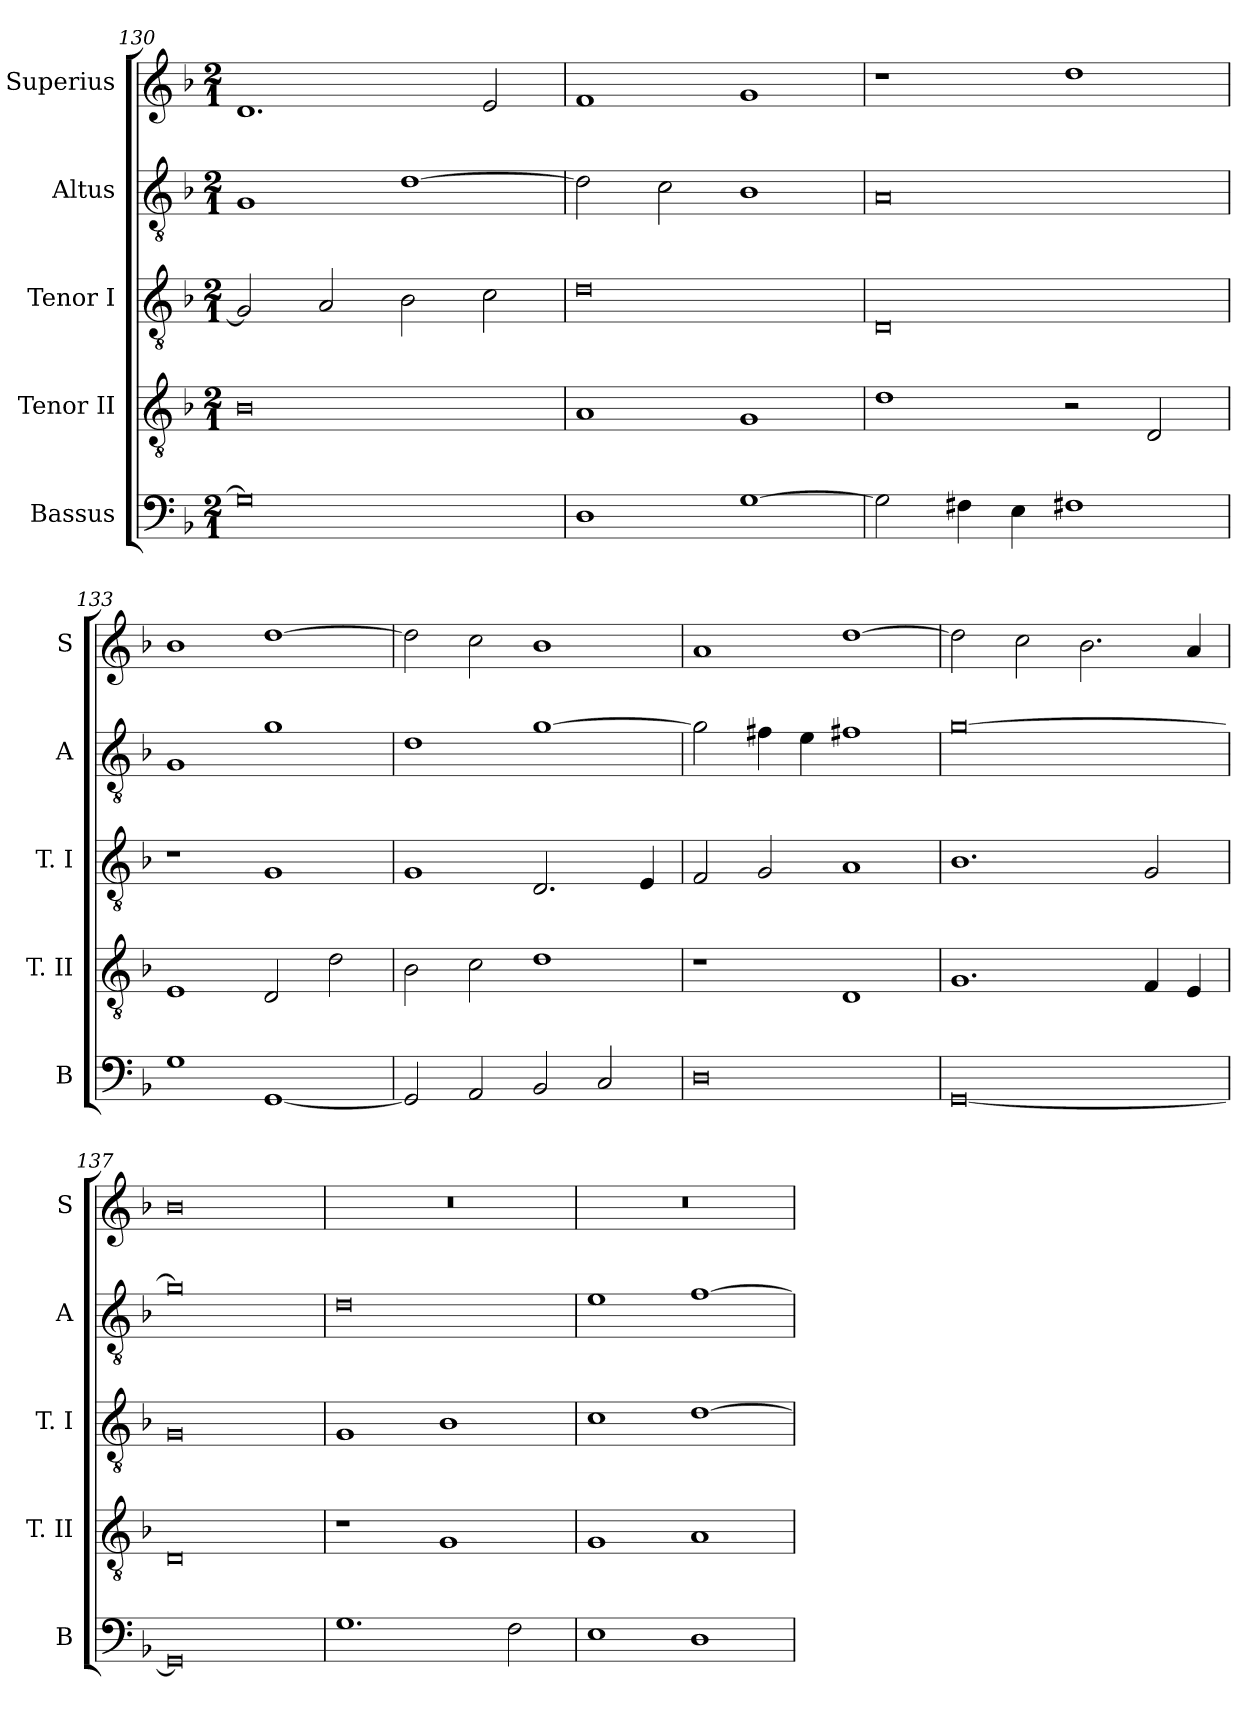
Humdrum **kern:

**kern	**kern	**kern	**kern	**kern
*part5	*part4	*part3	*part2	*part1
*staff5	*staff4	*staff3	*staff2	*staff1
*I"Bassus	*I"Tenor II	*I"Tenor I	*I"Altus	*I"Superius
*I'B	*I'T. II	*I'T. I	*I'A	*I'S
*clefF4	*clefGv2	*clefGv2	*clefGv2	*clefG2
*k[b-]	*k[b-]	*k[b-]	*k[b-]	*k[b-]
*F:	*F:	*F:	*F:	*F:
*M2/1	*M2/1	*M2/1	*M2/1	*M2/1
=130	=130	=130	=130	=130
0G]	0B-	2G]	1G	1.d
.	.	2A	.	.
.	.	2B-	[1d	.
.	.	2c	.	2e
=131	=131	=131	=131	=131
1D	1A	0d	2d]	1f
.	.	.	2c	.
[1G	1G	.	1B-	1g
=132	=132	=132	=132	=132
2G]	1d	0D	0A	1r
4F#X	.	.	.	.
4E	.	.	.	.
1F#X	2r	.	.	1dd
.	2D	.	.	.
=133	=133	=133	=133	=133
1G	1E	1r	1G	1b-
[1GG	2D	1G	1g	[1dd
.	2d	.	.	.
=134	=134	=134	=134	=134
2GG]	2B-	1G	1d	2dd]
2AA	2c	.	.	2cc
2BB-	1d	2.D	[1g	1b-
2C	.	.	.	.
.	.	4E	.	.
=135	=135	=135	=135	=135
0D	1r	2F	2g]	1a
.	.	2G	4f#X	.
.	.	.	4e	.
.	1D	1A	1f#X	[1dd
=136	=136	=136	=136	=136
[0GG	1.G	1.B-	[0g	2dd]
.	.	.	.	2cc
.	.	.	.	2.b-
.	4F	2G	.	.
.	4E	.	.	4a
=137	=137	=137	=137	=137
0GG]	0D	0G	0g]	0b-
=138	=138	=138	=138	=138
1.G	1r	1G	0d	0r
.	1G	1B-	.	.
2F	.	.	.	.
=139	=139	=139	=139	=139
1E	1G	1c	1e	0r
1D	1A	[1d	[1f	.
=	=	=	=	=
*-	*-	*-	*-	*-
